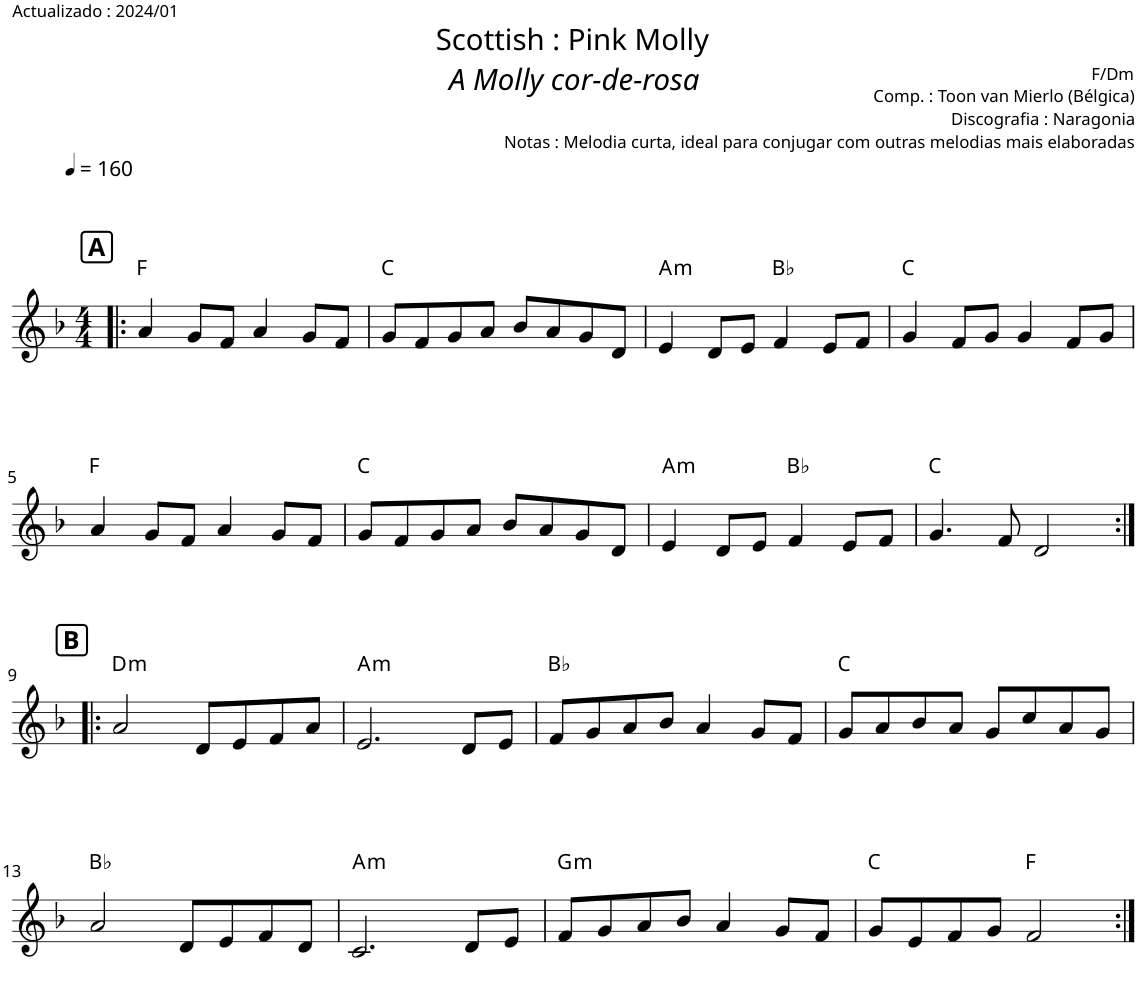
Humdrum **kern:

**kern	**harte
*part1	*part1
*staff1	*
*I"Piano	*
*I'Pno.	*
*clefG2	*
*k[b-]	*
*M4/4	*
*MM160	*
!!LO:REH:place=s1:a:B:cj:fs=12:t=A
=1!|:	=1!|:
4a/	F:maj
8g/L	.
8f/J	.
4a/	.
8g/L	.
8f/J	.
=2	=2
8g/L	C:maj
8f/	.
8g/	.
8a/J	.
8b-/L	.
8a/	.
8g/	.
8d/J	.
=3	=3
!	!LO:H:kt=m
4e/	A:min
8d/L	.
8e/J	.
4f/	Bb:maj
8e/L	.
8f/J	.
=4	=4
4g/	C:maj
8f/L	.
8g/J	.
4g/	.
8f/L	.
8g/J	.
!!LO:LB:g=z
=5	=5
4a/	F:maj
8g/L	.
8f/J	.
4a/	.
8g/L	.
8f/J	.
=6	=6
8g/L	C:maj
8f/	.
8g/	.
8a/J	.
8b-/L	.
8a/	.
8g/	.
8d/J	.
=7	=7
!	!LO:H:kt=m
4e/	A:min
8d/L	.
8e/J	.
4f/	Bb:maj
8e/L	.
8f/J	.
=8	=8
4.g/	C:maj
8f/	.
2d/	.
!!LO:LB:g=z
!!LO:REH:place=s1:a:B:cj:fs=12:t=B
=9:|!|:	=9:|!|:
!	!LO:H:kt=m
2a/	D:min
8d/L	.
8e/	.
8f/	.
8a/J	.
=10	=10
!	!LO:H:kt=m
2.e/	A:min
8d/L	.
8e/J	.
=11	=11
8f/L	Bb:maj
8g/	.
8a/	.
8b-/J	.
4a/	.
8g/L	.
8f/J	.
=12	=12
8g/L	C:maj
8a/	.
8b-/	.
8a/J	.
8g/L	.
8cc/	.
8a/	.
8g/J	.
!!LO:LB:g=z
=13	=13
2a/	Bb:maj
8d/L	.
8e/	.
8f/	.
8d/J	.
=14	=14
!	!LO:H:kt=m
2.c/	A:min
8d/L	.
8e/J	.
=15	=15
!	!LO:H:kt=m
8f/L	G:min
8g/	.
8a/	.
8b-/J	.
4a/	.
8g/L	.
8f/J	.
=16	=16
8g/L	C:maj
8e/	.
8f/	.
8g/J	.
2f/	F:maj
=:|!	=:|!
*-	*-
